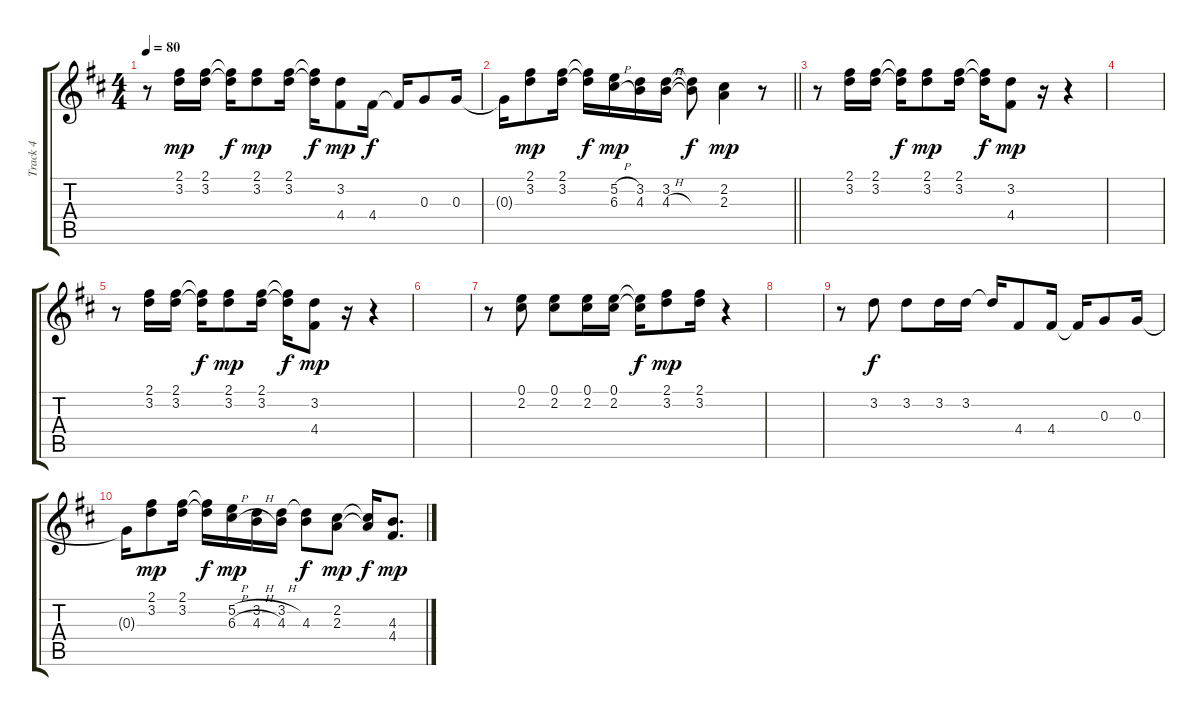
\track ("Track 4" "Track 4") {instrument electricguitarjazz}
\staff {score tabs}
\tuning (E4 B3 G3 D3 A2 E2) {hide}
\ts (4 4)
\tempo 80
\clef g2
\ks bminor
r.8{dy f} (2.1 3.2).16{dy mp} (2.1 3.2).16 (2.1{t} 3.2{t}).16{dy f} (2.1 3.2).8{dy mp} (2.1 3.2).16 (2.1{t} 3.2{t}).16{dy f} (3.2 4.4).8{dy mp} 4.4.16{dy f} 4.4{t}.16 0.3.8 0.3.16 |
\barLineRight lightlight
0.3{t}.16 (2.1 3.2).8{dy mp} (2.1 3.2).16 (2.1{t} 3.2{t}).16{dy f} (5.2{h} 6.3{h}).16{dy mp} (3.2 4.3).16 (3.2 4.3{h}).16 (3.2{t} 4.3{t}).8{dy f} (2.2 2.3).4{dy mp} r.8 |
r.8 (2.1 3.2).16 (2.1 3.2).16 (2.1{t} 3.2{t}).16{dy f} (2.1 3.2).8{dy mp} (2.1 3.2).16 (2.1{t} 3.2{t}).16{dy f} (3.2 4.4).8{dy mp} r.16 r.4 |
|
r.8 (2.1 3.2).16 (2.1 3.2).16 (2.1{t} 3.2{t}).16{dy f} (2.1 3.2).8{dy mp} (2.1 3.2).16 (2.1{t} 3.2{t}).16{dy f} (3.2 4.4).8{dy mp} r.16 r.4 |
|
r.8 (0.1 2.2).8 (0.1 2.2).8 (0.1 2.2).16 (0.1 2.2).16 (0.1{t} 2.2{t}).16{dy f} (2.1 3.2).8{dy mp} (2.1 3.2).16 r.4 |
|
r.8 3.2.8{dy f} 3.2.8 3.2.16 3.2.16 3.2{t}.16 4.4.8 4.4.16 4.4{t}.16 0.3.8 0.3.16 |
0.3{t}.16 (2.1 3.2).8{dy mp} (2.1 3.2).16 (2.1{t} 3.2{t}).16{dy f} (5.2{h} 6.3{h}).16{dy mp} (3.2{h} 4.3{h}).16 (3.2{h} 4.3).16 (3.2{t} 4.3).8{dy f} (2.2 2.3).8{dy mp} (2.2{t} 2.3{t}).16{dy f} (4.3 4.4).8{d dy mp}
